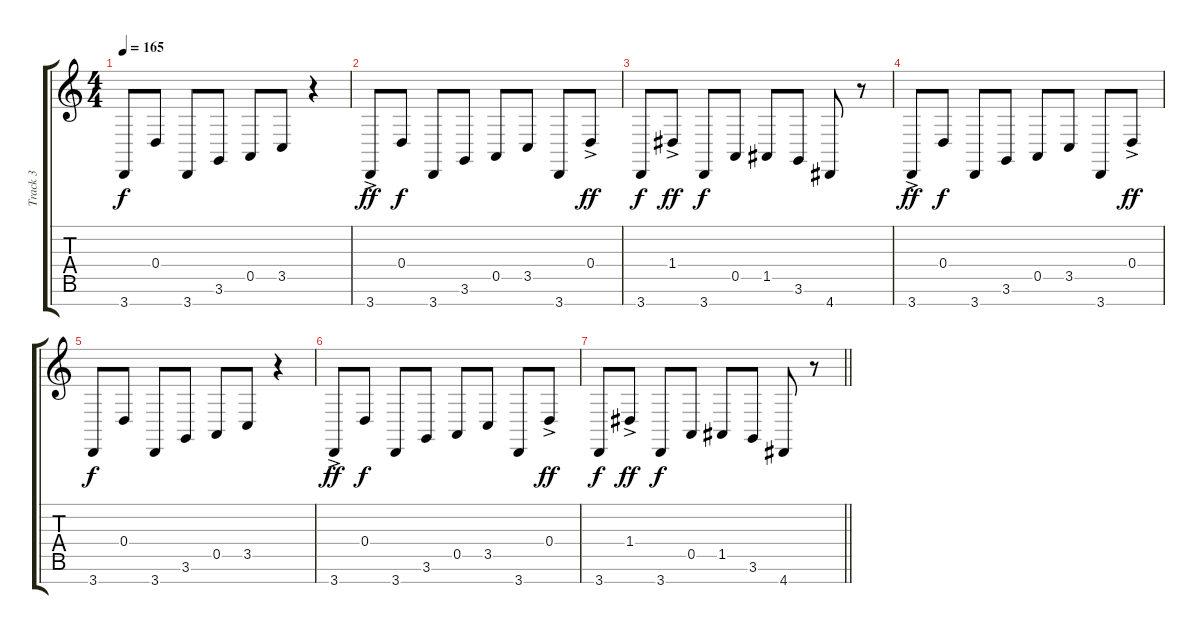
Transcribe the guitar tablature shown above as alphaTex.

\track ("Track 3" "Track 3") {instrument lead1square}
\staff {score tabs}
\tuning (E4 B3 G3 D3 A2 E2 B1) {hide}
\ts (4 4)
\tempo 165
\clef g2
\ks c
3.7.8{dy f} 0.4.8 3.7.8 3.6.8 0.5.8 3.5.8 r.4 |
3.7{ac}.8{dy ff} 0.4.8{dy f} 3.7.8 3.6.8 0.5.8 3.5.8 3.7.8 0.4{ac}.8{dy ff} |
3.7.8{dy f} 1.4{ac}.8{dy ff} 3.7.8{dy f} 0.5.8 1.5.8 3.6.8 4.7.8 r.8 |
3.7{ac}.8{dy ff} 0.4.8{dy f} 3.7.8 3.6.8 0.5.8 3.5.8 3.7.8 0.4{ac}.8{dy ff} |
3.7.8{dy f} 0.4.8 3.7.8 3.6.8 0.5.8 3.5.8 r.4 |
3.7{ac}.8{dy ff} 0.4.8{dy f} 3.7.8 3.6.8 0.5.8 3.5.8 3.7.8 0.4{ac}.8{dy ff} |
\barLineRight lightlight
3.7.8{dy f} 1.4{ac}.8{dy ff} 3.7.8{dy f} 0.5.8 1.5.8 3.6.8 4.7.8 r.8
